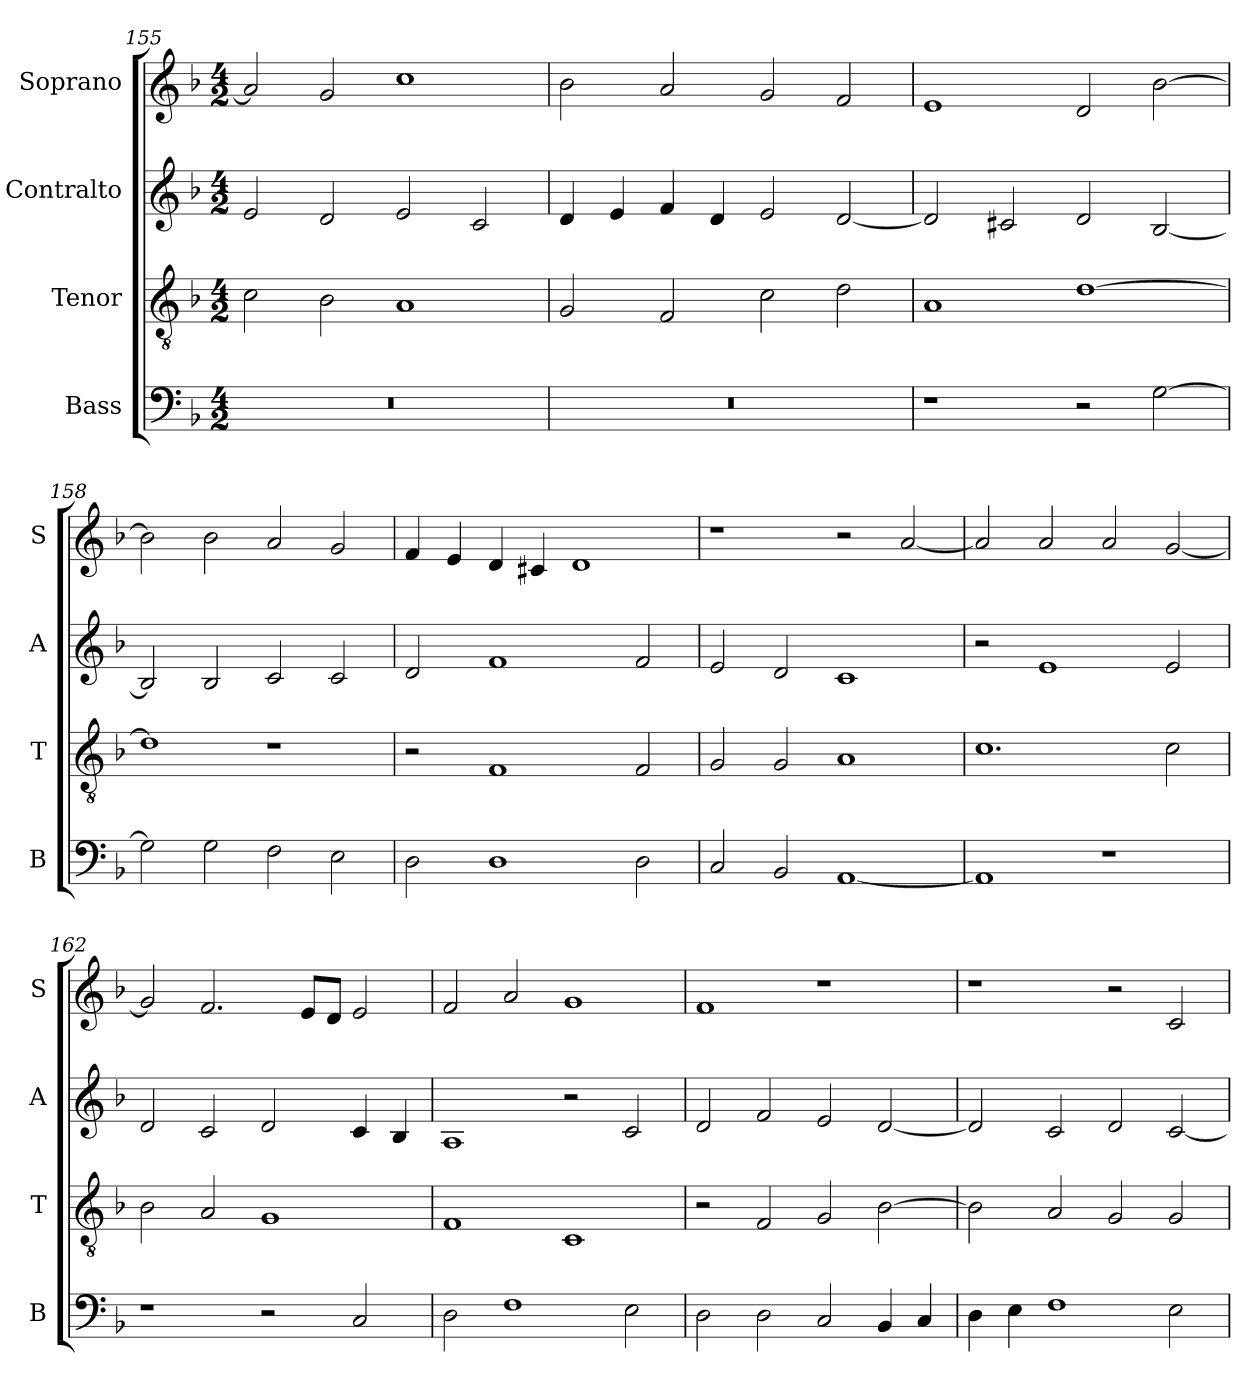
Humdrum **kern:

**kern	**kern	**kern	**kern
*part4	*part3	*part2	*part1
*staff4	*staff3	*staff2	*staff1
*I"Bass	*I"Tenor	*I"Contralto	*I"Soprano
*I'B	*I'T	*I'A	*I'S
*clefF4	*clefGv2	*clefG2	*clefG2
*k[b-]	*k[b-]	*k[b-]	*k[b-]
*F:ion	*F:ion	*F:ion	*F:ion
*M4/2	*M4/2	*M4/2	*M4/2
=155	=155	=155	=155
0r	2c	2e	2a]
.	2B-	2d	2g
.	1A	2e	1cc
.	.	2c	.
=156	=156	=156	=156
0r	2G	4d	2b-
.	.	4e	.
.	2F	4f	2a
.	.	4d	.
.	2c	2e	2g
.	2d	[2d	2f
=157	=157	=157	=157
1r	1A	2d]	1e
.	.	2c#X	.
2r	[1d	2d	2d
[2G	.	[2B-	[2b-
=158	=158	=158	=158
2G]	1d]	2B-]	2b-]
2G	.	2B-	2b-
2F	1r	2c	2a
2E	.	2c	2g
=159	=159	=159	=159
2D	2r	2d	4f
.	.	.	4e
1D	1F	1f	4d
.	.	.	4c#X
.	.	.	1d
2D	2F	2f	.
=160	=160	=160	=160
2C	2G	2e	1r
2BB-	2G	2d	.
[1AA	1A	1c	2r
.	.	.	[2a
=161	=161	=161	=161
1AA]	1.c	2r	2a]
.	.	1e	2a
1r	.	.	2a
.	2c	2e	[2g
=162	=162	=162	=162
1r	2B-	2d	2g]
.	2A	2c	2.f
2r	1G	2d	.
.	.	.	8e/L
.	.	.	8d/J
2C	.	4c	2e
.	.	4B-	.
=163	=163	=163	=163
2D	1F	1A	2f
1F	.	.	2a
.	1C	2r	1g
2E	.	2c	.
=164	=164	=164	=164
2D	2r	2d	1f
2D	2F	2f	.
2C	2G	2e	1r
4BB-	[2B-	[2d	.
4C	.	.	.
=165	=165	=165	=165
4D	2B-]	2d]	1r
4E	.	.	.
1F	2A	2c	.
.	2G	2d	2r
2E	2G	[2c	2c
=	=	=	=
*-	*-	*-	*-
